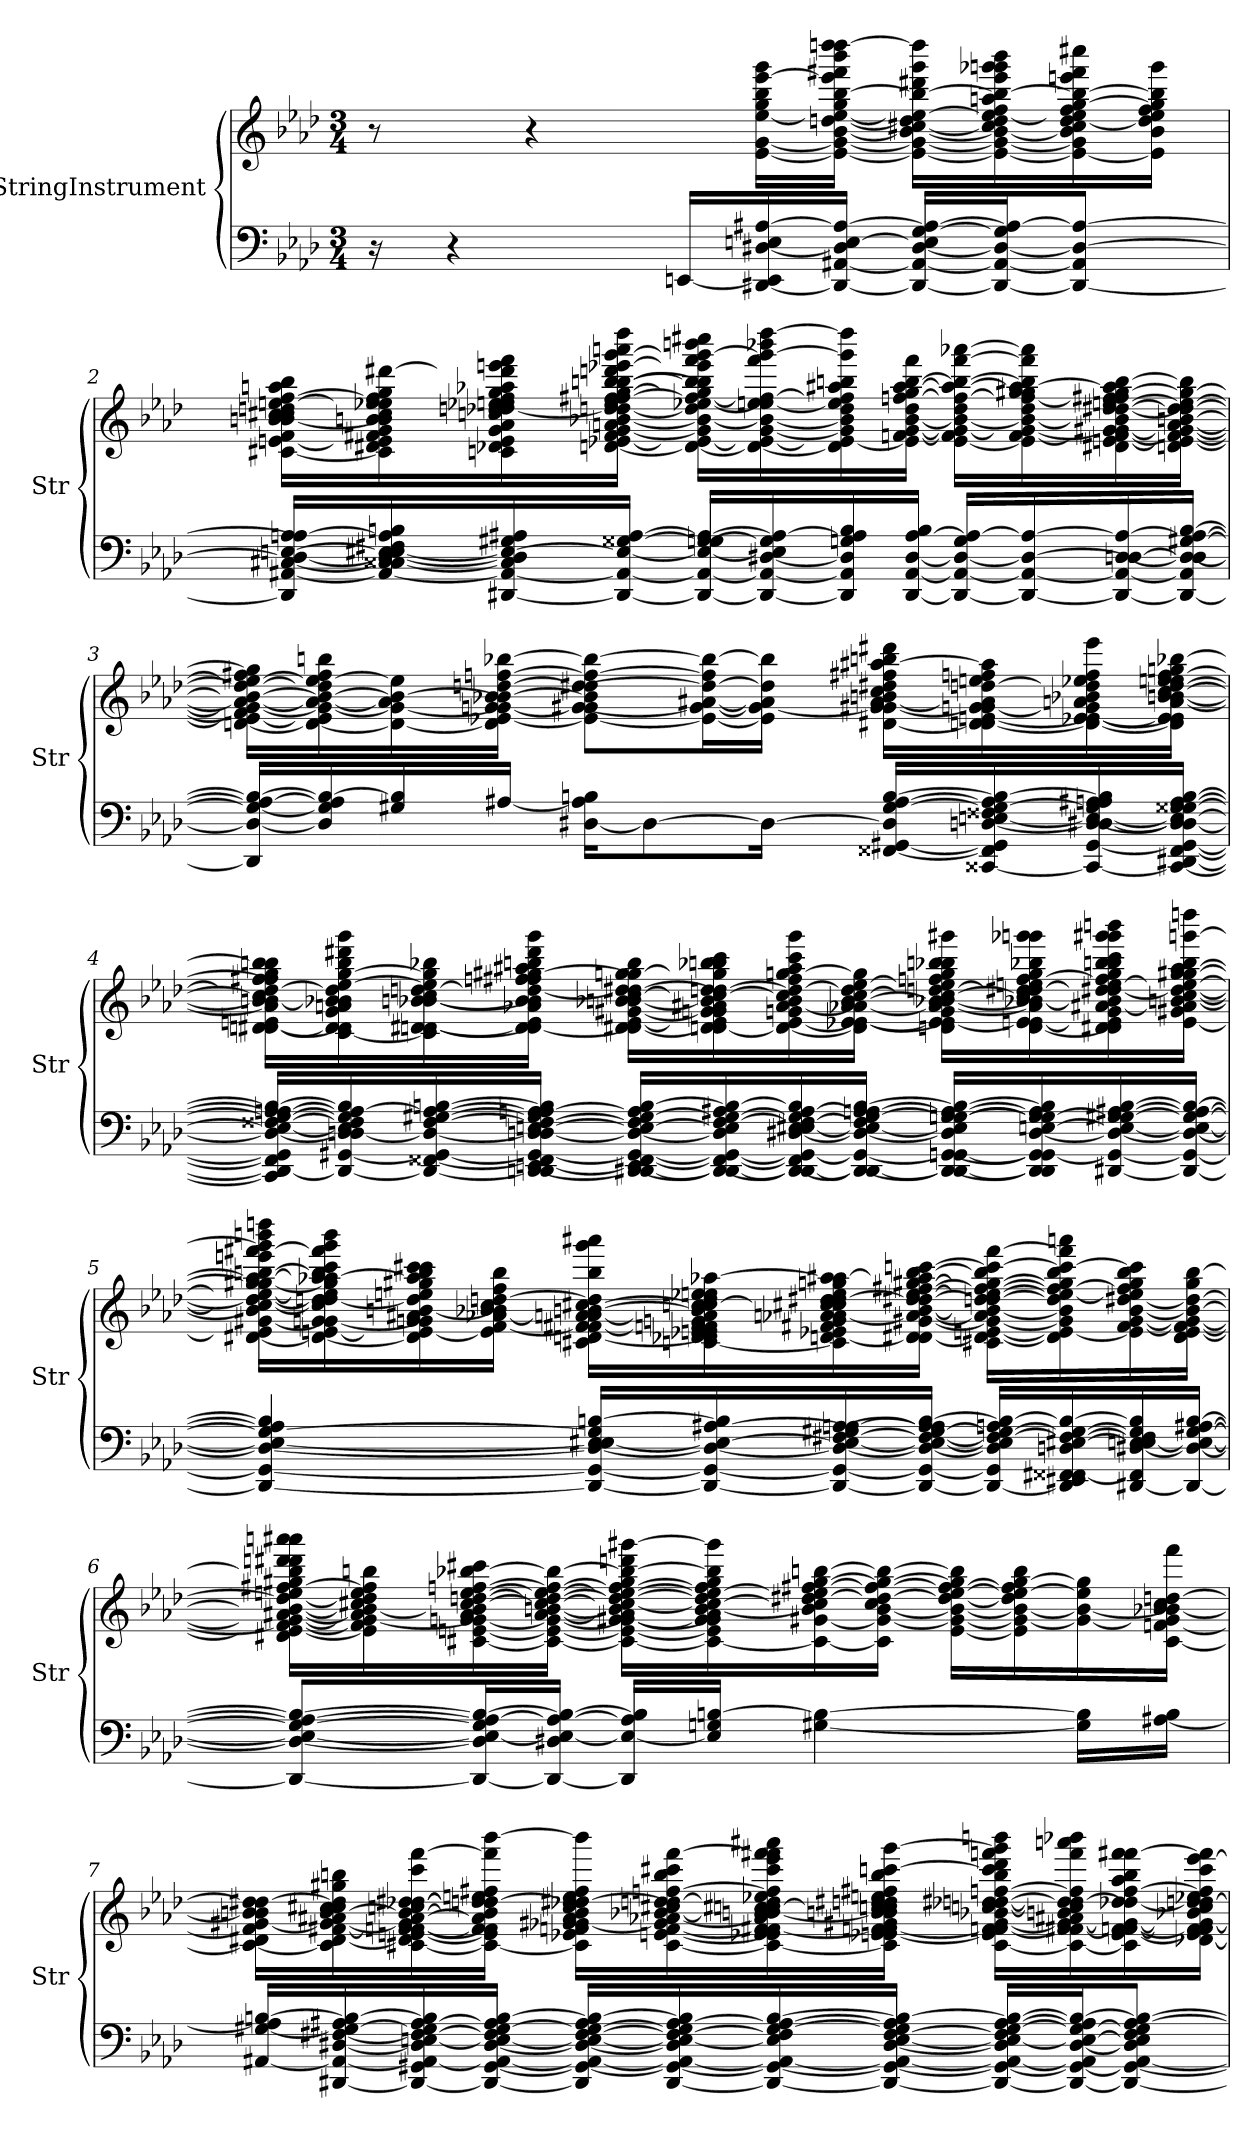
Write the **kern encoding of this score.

**kern	**kern
*part2	*part1
*staff2	*staff1
*I"StringInstrument	*I"StringInstrument
*I'Str	*I'Str
*clefF4	*clefG2
*k[b-e-a-d-]	*k[b-e-a-d-]
*M3/4	*M3/4
*MM78	*MM78
=1	=1
16r	8r
4r	.
.	4r
[16EEn/LL	.
[16DD#X/ 16EE/] [16D#X/ 16En/ [16A#X/	[16e-\ [16g\ [16ee-\ 16gg\ 16bb-\ [16eee-\ 16ggg\LL
16DD#/_ [16AA#X/ 16D#/] [16E/ 16A#/_JJ	16e-\_ 16g\_ [16b-\ [16ddn\ 16ee-\_ 16gg\ [16bb-\ 16eee-\] 16fff#X\ 16bbb-\ [16dddd-\ 16ddddn\JJ
16DD#/_ 16AA#/_ [16D#/ 16E/] [16G/ 16A#/_LL	16e-\_ 16g\_ 16b-\_ [16cc#X\ 16dd\] 16ee-\_ 16bb-\_ 16ddd#X\ 16ggg\ 16dddd-\]LL
16DD#/_ 16AA#/_ 16D#/_ 16G/] 16A#/_J	16e-\_ 16g\_ 16b-\_ 16cc#\] 16dd\ 16ee-\_ 16ff\ 16aan\ 16bb-\_ 16eee-\ 16ggg-X\ 16gggn\ 16bbb-\
8DD#/_ 8AA#/] 8D#/_ 8A#/_J	16e-\_ 16g\] 16b-\] 16cc#\ [16dd\ 16ee-\] 16ff\ [16gg\ 16bb-\_ 16eeen\ 16fff#\ 16cccc#X\
.	16e-\] 16b-\ 16dd\] 16ee-\ 16ff\ 16gg\] 16bb-\] 16ggg\JJ
!!LO:LB:g=z
=2	=2
16DD#/] [16AA#X/ [16C#X/ 16D#/_ [16En/ 16An/ 16A#/_LL	[16c#X\ [16en\ 16f\ [16b-\ 16bn\ 16cc\ 16cc#X\ 16ddn\ [16een\ [16ff\ 16aan\ 16bb-\LL
16AA#/_ 16C#/] [16C##X/ 16D#/_ 16E/_ 16E#X/ 16F#X/ 16A#/] 16Bn/	16c#\] 16d#X\ 16e\] 16f#X\ 16g\ 16b-\] 16bn\ 16cc#\ 16ee-X\ 16ee\] 16ff\] 16gg\ [16ddd#X\
[16DD#X/ 16AA#/_ 16C##/] 16D#/] 16E/_ 16G#X/ 16A#X/	16cn\ 16d-X\ 16e\ 16g\ 16a-\ 16ccn\ [16dd-X\ 16ddn\ 16ee-X\ 16een\ 16ff\ 16gg\ 16aa-X\ 16ddd#\] 16eeen\ 16fff\
16DD#/_ 16AA#/_ 16E/_ [16G##X/ [16A#/JJ	[16dn\ [16e-X\ 16f#\ [16g\ 16an\ [16b-X\ 16dd-\] [16ddn\ 16ee\ [16ff\ 16ff#X\ [16gg\ [16bb-\ [16bbn\ 16dddn\ [16eee-X\ [16ggg\ 16aaan\ 16dddd-\JJ
16DD#/_ 16AA#/_ 16E/_ [16Gn/ 16G##/] 16A#/_LL	16d\_ 16e-\_ 16g\] 16b-\_ 16dd\] [16ee-X\ 16ff\_ 16gg\] 16bb-\] 16bb\] 16eee-\] 16fff\ 16ggg\_ 16bbbn\ 16cccc#X\LL
16DD#/_ 16AA#/_ [16D#X/ 16E/] 16G/] 16A#/_	16d\_ 16e-\_ [16g\ 16b-\_ 16ee-\_ 16een\ 16ff\_ 16fff\ 16ggg\_ 16bbb-X\ [16dddd-\
16DD#/] 16AA#/] 16D#/] 16Gn/ 16A#/] 16B/	16d\] 16e-\_ 16g\] 16b-\] 16dd\ 16ee-\] 16ff\] 16aa#X\ 16bbn\ 16ggg\] 16dddd-\]
[16DD#/ [16AA#/ [16D#/ [16A#/ 16B/JJ	16e-\] [16fn\ [16g\ [16b-\ 16dd\ [16ffn\ 16gg\ [16aa#\ [16bb\ 16fff\JJ
16DD#/_ 16AA#/_ 16D#/_ 16G/ 16A#/_LL	[16e-\ 16f\] 16g\_ 16b-\_ 16dd\ 16ff\_ 16aa#\_ 16bb\_ [16fff\ [16aaa-X\LL
16DD#/_ 16AA#/_ 16D#/_ 16A#/_	16e-\] [16f\ 16g\_ 16b-\_ 16dd\ 16ff\_ 16gg\ 16gg#X\ 16aa#\_ 16bb\] 16fff\] 16aaa-\]
16DD#/_ 16AA#/_ [16Dn/ 16D#/_ 16A#/_	16d#X\ [16en\ 16f\_ 16g\] [16g#X\ 16b-\] [16dd\ [16dd#X\ [16een\ 16ff\] 16ff#X\ [16gg#\ 16aa#\] [16bb\
16DD#/_ 16AA#/] 16D/_ 16D#/] [16G#X/ 16A#/_ [16B/JJ	16dn\ 16e\_ 16f\_ 16g#\_ [16a\ [16bn\ 16dd\] 16dd#\_ 16ee\_ 16gg#\_ 16bb\]JJ
!!LO:LB:g=z
=3	=3
16DD#/] 16D/_ 16G#/_ 16A#/_ 16B/_LL	[16dn\ 16e\_ 16f\] 16g#\_ 16a\_ 16b\_ 16dd#\_ 16ee\_ 16ff#X\ 16gg#\]LL
16D/] 16G#/] 16A#/] 16B/_	16d\_ 16e\] 16g#\_ 16a\_ 16b\_ 16dd#\] 16ee\_ 16ff#\ 16bbn\
16G#X/ 16B/]	16d\_ 16g#\_ 16a\] 16b\_ 16ee\]
[16A#X/JJ	16d\] [16e-X\ [16gn\ 16g#\] [16b-X\ 16b\] [16ddn\ [16ffn\ [16bb-X\JJ
[16D#X\ 16A#\] 16Bn\KL	8e-\_ 8g\_ 8g#X\ 8b-\] 8dd\_ 8dd#X\ 8ff\_ 8bb-\_L
8D#\_	.
.	16e-\_ 16g\_ [16a#X\ 16dd\_ 16ff\] 16bb-\_L
16D#\Jk_	16e-\] 16g\_ 16a#\] 16dd\] 16bb-\]JJ
[16FF##X/ [16GG#X/ 16D#/] [16G#/ [16A#/ [16B/LL	[16d#X\ 16g\] [16g#X\ [16a#\ 16bn\ 16cc\ 16dd#X\ 16ff#X\ [16aa#X\ 16bbn\ 16ddd#X\LL
[16CC##X/ 16FF##/] 16GG#/] [16Dn/ [16En/ 16F##X/ 16G#/_ 16A#/] 16B/_	[16dn\ 16d#\] [16en\ [16gn\ 16g#\] 16a#\] [16ddn\ 16een\ 16ffn\ 16aa#\]
16CC##/_ [16GG#/ 16D/_ [16D#X/ 16E/_ 16G#/] 16An/ 16A#X/ 16B/]	16d\_ [16e-X\ 16e\_ 16g\] 16an\ 16b-X\ 16dd\] 16ee-X\ 16ff\ 16eee-\
16CC##/_ [16DD#X/ [16FF##/ 16GG#/_ 16D/] 16D#/_ 16E/_ [16G#/ 16G##X/ [16A#/ [16B/JJ	16d\] 16e-\] 16e\] [16a\ [16b-\ 16bn\ [16cc\ [16dd\ 16ee-\ 16een\ [16ff\ 16ggn\ [16bb-X\JJ
!!LO:LB:g=z
=4	=4
16CC##/] 16DD#/_ 16FF##/] 16GG#/] 16D#/_ 16E/_ [16F##X/ 16G#/_ 16An/ 16A#/_ 16B/_LL	[16dn\ [16d#X\ 16en\ 16a\] 16b-\] [16bn\ 16cc\] 16dd\_ 16ff\] 16ff#X\ 16gg\ 16bb-\] 16bbn\LL
16DD#/_ [16GG#X/ 16Dn/ 16D#/_ 16E/] 16F##/] 16G#/] 16A#/_ 16B/]	[16c\ 16d\] 16d#\] 16g\ 16an\ 16b-X\ 16b\] 16dd\] [16ee-\ [16gg\ 16bb\ 16ddd#X\ 16ggg\
16DD#/_ [16FF##X/ 16GG#/_ 16D#/_ [16F##/ [16G#X/ 16A#/_ [16Bn/	16c\] [16dn\ [16d#X\ [16b-X\ [16bn\ 16cc\ [16ddn\ 16ee-\] 16gg\] 16bb-X\
[16DDn/ 16DD#/] [16EEn/ 16FF##/] 16GG#/_ 16Dn/ 16D#/_ [16En/ 16F##/_ 16G#/] 16An/ 16A#/_ 16B/]JJ	16d\_ 16d#\] 16e\ 16a-X\ 16b-\] 16b\] 16dd\_ 16ffn\ 16ff#X\ [16gg#X\ 16aa#X\ 16bbn\ 16ddd#\ 16ggg\JJ
16DD/_ [16DD#X/ 16EE/] [16FF##/ 16GG#/_ 16D#/_ 16E/_ 16F##/] [16G#/ 16A#/] [16B/LL	16d\] [16d#X\ [16e\ [16g#X\ 16b-X\ [16bn\ [16cc\ 16dd\] [16dd#X\ [16ggn\ 16gg#\] 16bb\LL
16DD/_ 16DD#/_ 16FF##/_ 16GG#/_ 16D#/] 16E/] [16F##/ 16G#/_ 16A#X/ 16B/_	[16dn\ 16d#\] 16e\] 16gn\ 16g#\] 16a#X\ 16b\] 16cc\_ [16ddn\ 16dd#\] 16gg\] 16bb-X\ 16bbn\ 16ccc\
16DD/_ 16DD#/_ 16FF##/] 16GG#/_ [16D#X/ [16E/ 16E#X/ 16F##/_ 16G#/] [16A#/ 16B/]	16d\_ [16e\ 16gn\ [16a#\ 16b\ 16cc\] 16dd\_ 16ff#\ [16ggn\ 16aa#\ 16ccc\ 16ggg\
16DD/_ 16DD#/_ 16GG#/_ 16D#/_ 16E/_ 16F##/] [16G#/ 16An/ 16A#/_ [16B/JJ	16d\] [16e-X\ 16e\_ [16a-X\ 16a#\] [16b\ [16cc\ 16dd\] [16ee-\ 16gg\]JJ
16DD/_ 16DD#/_ [16GGn/ 16GG#/_ 16D#/] 16E/] [16Gn/ 16G#/_ 16A#/_ 16B/_LL	16dn\ 16e-\_ 16e\] 16g\ 16a-\_ 16b-X\ 16b\_ 16cc\_ [16ddn\ 16ee-\] 16ffn\ 16gg\ 16bb-X\ 16bbn\ 16ggg#X\LL
16DD/] 16DD#/] 16GG/] 16GG#/_ [16D#/ [16En/ 16G/_ 16G#/] 16A#/] 16B/]	[16d\ 16e-\] [16en\ 16a-\] 16b-X\ 16b\_ 16cc\] 16dd\_ 16dd#X\ 16een\ [16ff\ 16gg\ 16bb-X\ 16ggg-X\ 16gggn\
[16DD#X/ 16GG#/_ 16D#/_ 16E/_ 16G/] [16G#X/ [16A#X/ [16B/	16d\] 16d#X\ 16e\] 16g\ [16a#X\ 16b\] 16dd\] [16dd#X\ [16ee\ 16ff\] 16gg\ 16bb-\ 16bbn\ 16ccc\ 16ggg\ 16ggg#X\ 16bbbn\
16DD#/_ 16GG#/_ 16D#/_ 16E/_ 16G#/_ 16A#/_ 16B/_JJ	[16e\ 16g#X\ 16a#\] [16bn\ [16cc\ 16dd#\_ 16ee\_ [16gg\ 16gg#X\ [16aa#\ 16bb\ [16gggn\ 16ddddn\JJ
!!LO:LB:g=z
=5	=5
4DD#/_ 4GG#/_ 4D#/_ 4E/_ 4G#/_ 4A#/] 4B/]	[16d#X\ 16e\] [16g#X\ 16b\] 16cc\_ 16dd#\_ 16ee\_ 16gg\_ 16gg#X\ 16aa#\_ [16bbn\ 16eeen\ [16fff#X\ 16ggg\] 16bbbn\ 16ddddn\LL
.	16d#\_ [16en\ 16gn\ 16g#\_ 16cc\] 16ddn\ 16dd#\_ 16ee\] 16gg\] 16aa-X\ 16aa#\_ 16bb\] 16ccc\ 16fff#\] 16ggg\ 16bbb\
.	16d#\] 16e\_ 16gn\ 16g#\] 16a#X\ [16bn\ 16dd#\] 16een\ 16gg#X\ 16aa#\] 16bb\ 16ccc\ 16ccc#X\
.	16e\] [16f\ [16a-X\ 16b-X\ 16b\] 16cc\ [16ddn\ 16ff\ 16bb\JJ
16DD#/_ 16GG#/_ 16D#/_ 16E/_ 16E#X/ 16G#/] [16Bn/LL	16c#X\ [16dn\ 16f\] [16f#X\ 16a-\] [16an\ [16bn\ [16cc#X\ 16dd\] 16bb\ 16ggg\ 16aaa#X\LL
16DD#/_ 16GG#/_ 16D#/_ 16E/_ [16A#X/ 16B/]	[16cn\ 16d-X\ 16d\] 16e-X\ 16en\ 16fn\ 16f#\] 16gn\ 16a\] 16b\] [16ccn\ 16cc#\] 16dd\ 16ee-X\ 16een\ [16aa-X\
16DD#/_ 16GG#/_ 16D#/_ 16E/_ [16F#X/ 16G#X/ [16An/ 16A#/_	16c\] [16dn\ 16e-X\ 16f#X\ 16g\ 16a-X\ [16an\ 16cc\] 16cc#X\ [16dd\ 16dd#X\ 16ee\ 16ggn\ 16aa-\] [16aa#X\
16DD#/_ 16GG#/_ 16D#/_ 16E/_ 16F#/_ [16G#/ 16A/] 16A#/] [16B/JJ	16d\] [16d#X\ [16g#X\ 16a\_ [16b\ 16dd\] [16dd#X\ [16ee\ [16ff#X\ [16gg#X\ 16aa#\] [16bb\ [16cccn\JJ
16DD#/_ 16GG#/] 16D#/] 16E/] 16F#/_ 16G#/_ 16An/ 16B/_LL	16c#X\ 16d#\_ [16en\ 16g#\_ 16a\] 16b\_ 16ddn\ 16dd#\_ 16ee\_ 16ff#\_ 16gg#\_ 16bb\] 16ccc\_ [16fff#\LL
16DD#/] 16EE#X/ [16FF#X/ 16FF##X/ 16Dn/ [16E#X/ 16F#/_ 16G#/_ 16B/_	16d#\] 16e\_ 16g#\] 16b\] 16dd#\] 16ee\_ 16ff#\_ 16gg#\] 16bb\ 16ccc\_ 16fff#\] 16aaan\
[16DD#X/ 16FF#/] [16D#X/ [16En/ 16E#/] 16F#/] 16G#/] 16B/]	16e\] [16f#\ [16g#\ [16b\ [16dd#X\ 16ee\] 16ff#\] 16gg#\ 16bb\ 16ccc\]
16DD#/_ 16D#/_ 16E/_ [16G#/ [16A#X/ [16B/JJ	16d#\ [16e\ 16f#\_ 16g#\_ 16b\_ 16dd#\_ 16gg#\ [16bb\JJ
!!LO:PB:g=z
=6	=6
8DD#/_ 8D#/_ 8E/_ 8G#/_ 8A#/_ 8B/_L	16d#X\ 16e\_ 16f#\_ 16g#\_ [16a#X\ 16b\_ 16dd#\_ 16een\ [16ff#X\ 16gg#X\ 16bb\] 16dddn\ 16ddd#X\ 16aaan\ 16aaa#X\LL
.	16e\] 16f#\] 16g#\_ 16a#\] 16b\_ 16cc#X\ 16dd#\] 16ee\ 16ff#\] 16bbn\
16DD#/_ 16D#/] 16E/_ 16G#/] 16A#/_ 16B/_L	[16c#X\ [16en\ [16gn\ 16g#\] 16a#\ 16b\] [16cc#\ [16ddn\ [16ee\ [16ffn\ [16bb-X\ 16ccc#X\
16DD#/_ 16D#X/ 16E/_ 16A#/_ 16B/_JJ	16c#\_ 16e\_ 16g\_ [16a#\ [16bn\ 16cc#\_ 16dd\_ 16ee\_ 16ff\_ 16bb-\_JJ
16DD#/] 16E/_ 16A#/] 16B/]LL	16c#\_ 16e\_ 16g\_ [16g#X\ 16a#\] 16b\] 16cc#\_ 16dd\_ 16ee\_ 16ff\_ 16gg#\ 16bb-\_ 16dddn\ [16ggg#X\LL
16E/] 16Gn/ [16Bn/JJ	16c#\_ 16e\] 16g\] 16g#\] 16a#\ [16b\ 16cc#\_ 16dd\] 16ee\_ 16ff\] 16gg#\ 16bb-\] 16ggg#\]
[4G#X\ 4B\_	16c#\_ [16g#X\ 16b\] 16cc#\] [16dd#X\ 16ee\] [16ff#X\ [16gg#\ [16bbn\
.	16c#\] 16g#\_ [16b\ 16cc#\ 16dd#\_ 16ff#\_ 16gg#\_ 16bb\_JJ
.	[16e\ 16g#\_ 16b\_ 16dd#\_ [16ee\ 16ff#\_ 16gg#\] 16bb\]LL
.	16e\] 16g#\_ 16b\_ 16dd#\] 16ee\_ 16ff#\] [16gg#\ 16bb\
16G#\] 16B\]LL	16g#\_ 16b\_ 16ee\] 16gg#\]
[16A#X\ 16B\JJ	[16c#\ [16fn\ 16g#\] [16b-X\ 16b\] 16cc#\ [16ddn\ 16fff\JJ
!!LO:LB:g=z
=7	=7
[16AA#X/ [16G#X/ 16A#/] [16Bn/LL	16c#\_ 16d#X\ 16f\] [16g#X\ 16b-\] 16bn\ 16dd\] [16dd#X\LL
[16DD#X/ 16AA#/_ [16D#X/ [16F#X/ 16G#/_ 16A#X/ 16B/_	16c#\] [16d#\ [16f#X\ 16g#\_ 16a#X\ [16b\ 16cc\ 16cc#X\ 16dd#\] 16gg#X\ 16bbn\
16DD#/_ 16GG#X/ 16AA#/_ 16D#/] [16En/ 16F#/_ 16G#/] [16A#/ 16B/]	[16c#X\ 16d#\] [16en\ [16fn\ 16f#\_ 16g#\] [16a#\ 16b\_ 16ccn\ [16dd-X\ [16dd#X\ 16ccc\ [16fff\
16DD#/_ [16GG#/ 16AA#/_ [16D#/ 16E/_ 16F#/] [16G#/ 16A#/] [16B/JJ	16c#\_ 16e\] 16f\] 16f#\] 16a#\] 16b\] 16dd-\] [16ddn\ 16dd#\] 16een\ 16ff#X\ 16fff\] [16bbb-\JJ
16DD#/] 16GG#/_ 16AA#/_ 16D#/_ 16E/_ [16F#/ 16G#/_ 16A#/ 16B/_LL	16c#\] 16e-X\ 16fn\ [16g-X\ 16g#X\ 16a#\ 16b\ 16cc\ 16dd-X\ 16dd\] [16dd#X\ 16ee\ 16ff#\ 16bbb-\]LL
[16DD#/ 16GG#/_ 16AA#/_ 16D#/] 16E/_ 16F#/_ 16G#/] [16A#/ 16B/]	[16c#\ [16en\ [16f\ 16g-\] [16a-X\ [16b-X\ 16cc#X\ [16ddn\ 16dd#\] [16ffn\ 16bb\ 16ccc#X\ [16fff\
16DD#/_ 16GG#/_ 16AA#/_ 16E/] 16F#/] [16G#/ 16A#/_ [16B/	16c#\_ 16e-X\ 16e\] 16f\] [16f#X\ 16a-\] 16b-\_ 16bn\ 16ccn\ [16cc#\ 16dd\] 16ee-X\ 16ff\] 16ccc#\ 16eee-\ 16fff\] 16fff#X\ 16aaa#X\
16DD#/_ 16GG#/_ 16AA#/_ [16D#/ [16E/ [16F#/ 16G#/] 16A#/] 16B/_JJ	16c#\] 16e-X\ [16en\ 16fn\ 16f#\_ 16g#X\ 16b-\] 16bn\ 16cc\ 16cc#\] 16ddn\ 16dd#X\ 16een\ 16ff#X\ 16bb\ [16cccn\ [16ggg\JJ
16DD#/_ 16GG#/_ 16AA#/_ 16D#/] 16E/_ 16F#/] [16G#/ [16A#/ 16B/_LL	[16c#\ 16e\] [16fn\ 16f#\] [16g#\ 16b-X\ [16ccn\ [16dd#X\ 16dd-X\ [16ddn\ [16ffn\ 16bb\ 16ccc\] 16ddd-\ 16fffn\ 16ggg\] 16bbbn\LL
16DD#/_ 16GG#/_ 16AA#/] [16D#/ 16E/_ 16G#/_ 16A#/] 16B/_J	16c#\_ 16f\] [16f#X\ 16g#\_ 16a#X\ 16bn\ 16cc\] 16dd\_ 16dd#\] 16ff\] 16fff\ 16aaan\ 16bbb-X\
8DD#/_ 8GG#/_ [8AA#/ 8D#/] 8E/] 8F#/ 8G#/] [8A#/ 8B/_J	16c#\] [16e\ [16fn\ 16f#\_ 16g#\_ [16dd-X\ 16dd\] [16ff\ 16aa-\ 16bb\ [16fff\ 16fff#X\
.	[16d-X\ 16e\] 16f\] 16f#\] 16g#\_ 16b-X\ 16cc\ 16dd-\] [16ddn\ 16ee-X\ 16ff\] 16ccc\ [16eee-\ 16fff\]JJ
=	=
*-	*-
